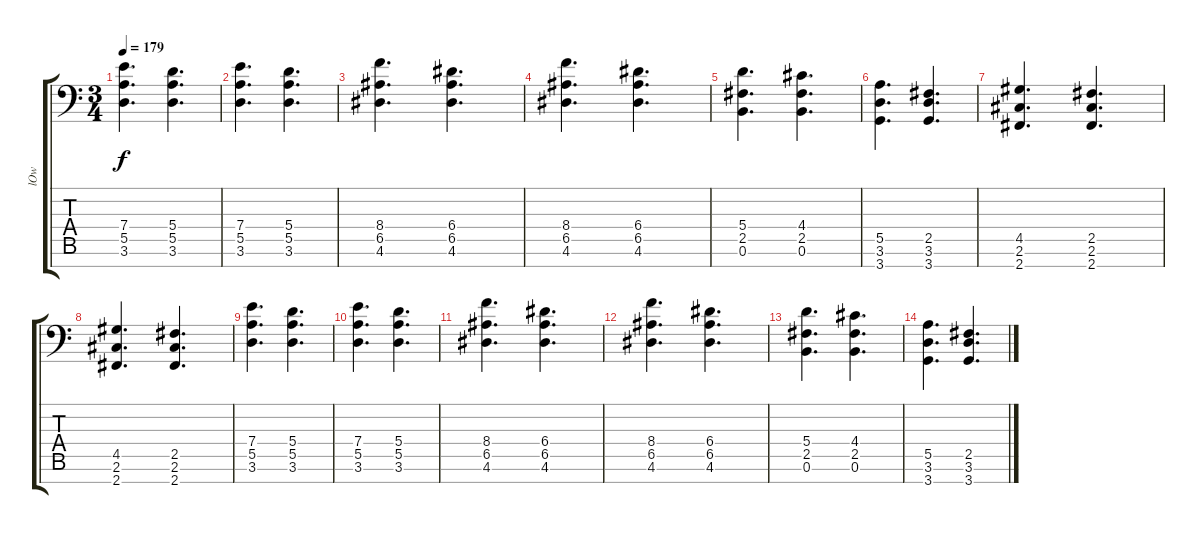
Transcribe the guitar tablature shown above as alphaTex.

\track ("lOw" "lOw") {instrument distortionguitar}
\staff {score tabs}
\tuning (B3 G3 D3 A2 E2 B1 E1) {hide}
\ts (3 4)
\tempo 179
\clef f4
\ks c
(7.4 5.5 3.6).4{d dy f} (5.4 5.5 3.6).4{d} |
(7.4 5.5 3.6).4{d} (5.4 5.5 3.6).4{d} |
(8.4 6.5 4.6).4{d} (6.4 6.5 4.6).4{d} |
(8.4 6.5 4.6).4{d} (6.4 6.5 4.6).4{d} |
(5.4 2.5 0.6).4{d} (4.4 2.5 0.6).4{d} |
(5.5 3.6 3.7).4{d} (2.5 3.6 3.7).4{d} |
(4.5 2.6 2.7).4{d} (2.5 2.6 2.7).4{d} |
(4.5 2.6 2.7).4{d} (2.5 2.6 2.7).4{d} |
(7.4 5.5 3.6).4{d} (5.4 5.5 3.6).4{d} |
(7.4 5.5 3.6).4{d} (5.4 5.5 3.6).4{d} |
(8.4 6.5 4.6).4{d} (6.4 6.5 4.6).4{d} |
(8.4 6.5 4.6).4{d} (6.4 6.5 4.6).4{d} |
(5.4 2.5 0.6).4{d} (4.4 2.5 0.6).4{d} |
(5.5 3.6 3.7).4{d} (2.5 3.6 3.7).4{d}
